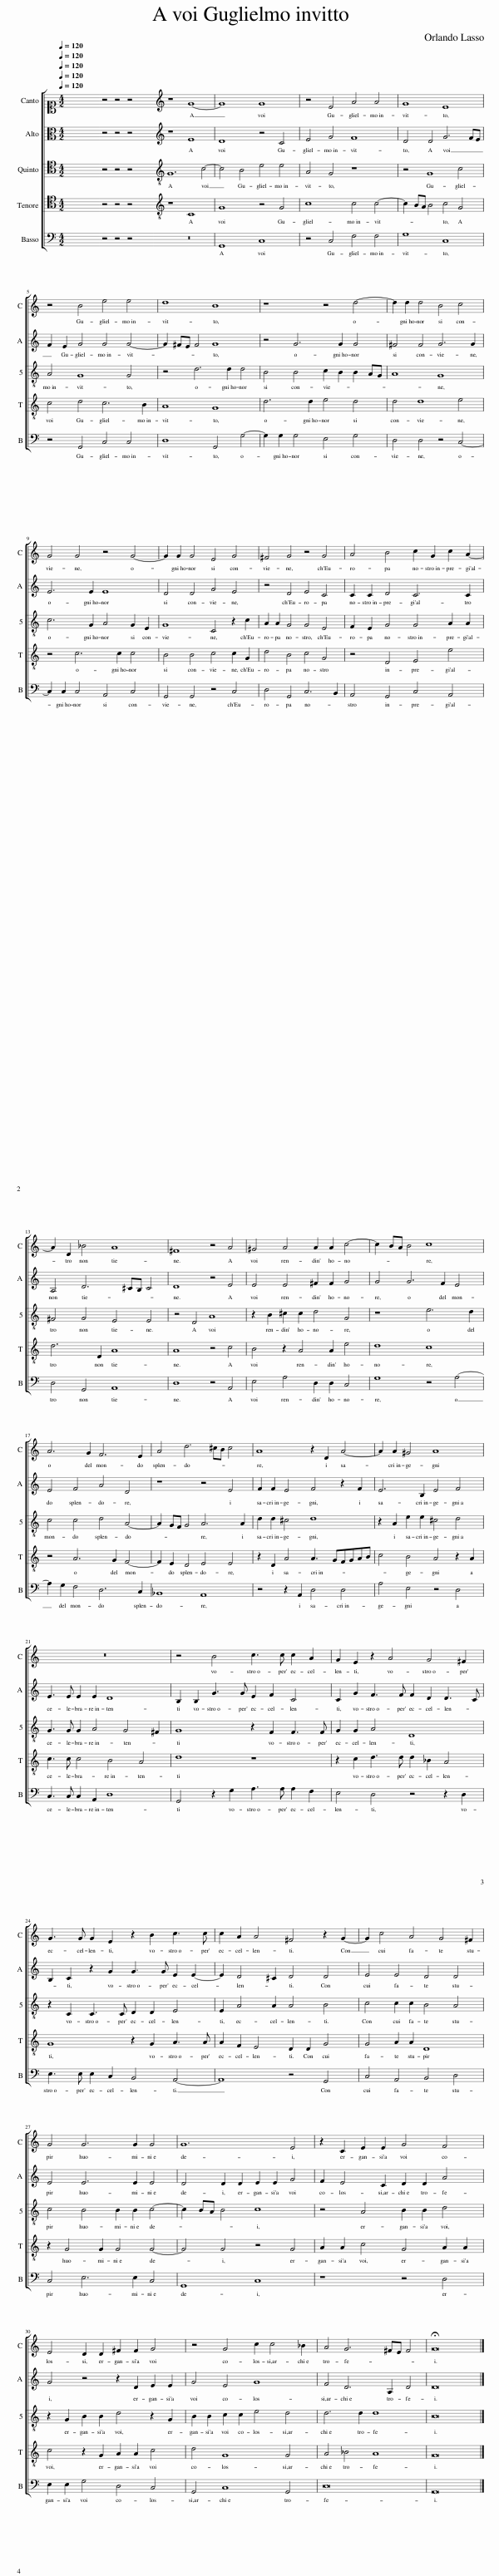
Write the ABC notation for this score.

X:1
%%score [ 1 2 [ 3 4 ] 5 ]
L:1/8
Q:1/4=120
M:4/2
I:linebreak $
K:C
V:1 alto1
V:2 alto
V:3 tenor
V:4 tenor
V:5 bass
V:1
 x16 | z4 z4 z4 x4 | z8 G8- | G8 G8 | z4 E4 A4 A4 | %5
 G8 E8 |$ z4 B4 e4 e4 | d8 B8 | z8 z4 d4- | d2 d2 d4 B4 c4 |$ %10
 G4 G4 z4 G4- | G2 G2 G4 E4 G4 | ^F4 G4 z4 G4 | A4 B4 c2 G2 c2 A2- |$ A2 D2 _B4 A8 | %15
 ^F8 z4 A4 | ^G4 A4 A2 A2 c4- | c2 BA B4 c8 |$ A6 G2 F6 E2 | A4 d6 ^cB c4 | %20
 A8 z2 D2 A4- | A2 A2 ^G4 A8 |$ z16 | z4 B4 c3 c c2 A2 | G2 E2 z2 A4 G4 ^F2 |$ %25
 G3 G G2 E2 z2 B2 c3 c | c2 A2 A4 ^F4 z2 G2- | G2 c4 A4 G4 ^F2 |$ G4 G6 G2 G4 | G12 E4 | %30
 z2 C2 E2 E2 G4 F4 |$ E4 D2 D2 ^F2 F2 G4 | z4 G4 c2 c4 _B2 | A4 G6 ^FE F4 | !fermata!G16 |] %35
V:2
 x16 | z4 z4 z4 x4 | z8 E8 | D8 z4 C4 | E4 G4 F8 | %5
 D4 D4 G6 FE |$ F2 E2 G4 G4 G4- | G2 ^FE F4 G8 | z4 G6 G2 G4 | ^F4 F4 G6 G2 |$ %10
 E6 E2 E8 | D4 D4 G4 E4 | z4 D4 E4 C4 | C2 C2 D4 C6 C2 |$ A,4 D6 ^CB, C4 | %15
 D8 z4 E4 | E4 E4 ^F2 F2 G4 | G4 G6 F2 E4 |$ E4 F4 A4 D4 | z8 z4 E4 | %20
 F2 F2 E4 F4 z2 F2 | E6 B,2 E4 F4 |$ E3 E E2 E2 D8 | B,2 B,2 G3 G E2 F2 C4 | C2 G2 F3 F F2 D2 D3 C |$ %25
 B,2 C2 z2 G2 G3 G E2 E2- | E2 D4 ^C2 D4 D4 | E4 E4 D4 D4 |$ E4 E6 E2 E4 | D4 D2 D2 E2 E2 G4 | %30
 F2 E4 C2 D2 D2 A4 |$ G4 z4 z2 D2 E2 E2 | G4 E4 G8 | F4 D6 A,2 D4 | D16 |] %35
V:3
 x16 | z4 z4 z4 x4 | G,12 C4- | C4 B,4 E4 E4 | A,4 G,4 z8 | %5
 z4 G,8 C4 |$ A,4 G,8 G,4 | z4 D6 D2 D4 | B,4 B,4 C2 B,2 B,2 A,G, | A,8 G,8 |$ %10
 C6 G,2 A,4 G,2 E,2 | G,8 C,4 z2 C2 | A,2 A,2 G,4 G,4 E,4 | F,2 E,2 G,4 G,4 A,2 A,2 |$ ^F,4 G,4 E,4 E,4 | %15
 z4 D,4 A,8 | z2 B,2 ^C2 C2 D4 G,4 | z8 E6 D2 |$ C4 C4 D4 A,4- | A,2 G,F, G,4 A,6 A,2 | %20
 D2 D2 ^C4 D8 | z2 A,2 E2 E2 ^C4 D4 |$ G,3 G, G,2 A,4 G,4 ^F,2 | G,8 z2 F,2 F,3 F, | G,2 G,2 A,4 D,8 |$ %25
 z2 C,2 C,3 C, D,2 D,2 E,4 | E,2 A,4 A,2 A,4 B,4 | C4 C2 C2 B,4 A,4 |$ C4 B,4 B,2 B,2 C4- | C2 B,A, B,4 C8 | %30
 z4 A,4 B,2 B,2 D4 |$ z2 G,2 B,2 B,2 D4 z2 G,2 | B,2 B,2 C2 C2 E4 D4 | D6 D2 D8 | B,16 |] %35
V:4
 x16 | z4 z4 z4 x4 | z8 C,8 | G,8 z4 G,4 | C8 C4 C4- | %5
 C2 B,A, B,4 C4 G,4 |$ C4 D4 C6 B,2 | A,8 G,8 | D6 D2 E4 D4 | D4 D8 E4 |$ %10
 z4 C6 C2 C4 | B,4 B,4 C4 C2 G,2 | D4 B,4 C4 G,4 | z4 D,4 E,4 E4 |$ D6 D,2 A,8 | %15
 A,8 z4 C4 | B,4 z2 A,4 A,2 E4 | D8 C8 |$ z4 A,6 G,2 F,4- | F,2 E,2 D,4 E,4 E,4 | %20
 z2 D,2 A,4 A,3 G,F,G,A,B, | C4 B,4 A,4 z2 A,2 |$ C3 C C4 B,4 A,4 | D8 z8 | z2 C2 D3 D D2 _B,2 A,4 |$ %25
 G,8 z2 G,2 A,3 A, | A,2 F,2 E,4 D,2 D,2 G,4 | G,4 A,2 A,2 D,8 |$ z2 G,4 G,2 G,4 G,4- | G,4 G,4 z4 G,4 | %30
 A,2 A,2 C4 G,4 A,2 A,2 |$ C4 z2 G,2 A,2 A,2 C4 | D4 G,8 G,4 | A,4 _B,4 A,8 | G,16 |] %35
V:5
 x16 | z4 z4 z4 x4 | z16 | G,,8 C,8 | z4 C,4 F,4 F,4 | %5
 G,8 C,8 |$ z4 G,,4 C,4 C,4 | D,8 G,,4 G,4- | G,2 G,2 G,4 E,4 G,4 | D,4 D,4 z4 C,4- |$ %10
 C,2 C,2 C,4 A,,4 C,4 | G,,4 G,,4 z4 C,4 | D,4 G,,4 C,6 B,,2 | A,,4 G,,4 C,4 A,,4 |$ D,4 G,,4 A,,8 | %15
 D,8 z4 A,,4 | E,4 A,4 D,2 D,2 C,4 | G,8 z4 A,4- |$ A,2 G,2 F,4 D,6 C,2 | _B,,8 A,,8 | %20
 z4 z2 A,,2 D,4 D,4 | A,4 E,4 z4 D,4 |$ C,3 C, C,2 A,,2 D,8 | G,,4 z2 G,2 A,3 A, A,2 F,2 | E,4 D,4 z4 z2 D,2 |$ %25
 E,3 E, E,2 C,2 B,,4 A,,4- | A,,8 z4 G,,4 | C,4 A,,4 B,,4 D,4 |$ C,4 E,6 E,2 C,4 | G,,8 C,8 | %30
 z8 z4 D,4 |$ E,2 E,2 G,4 D,4 C,4 | G,,4 C,8 G,,4 | D,16 | G,,16 |] %35
